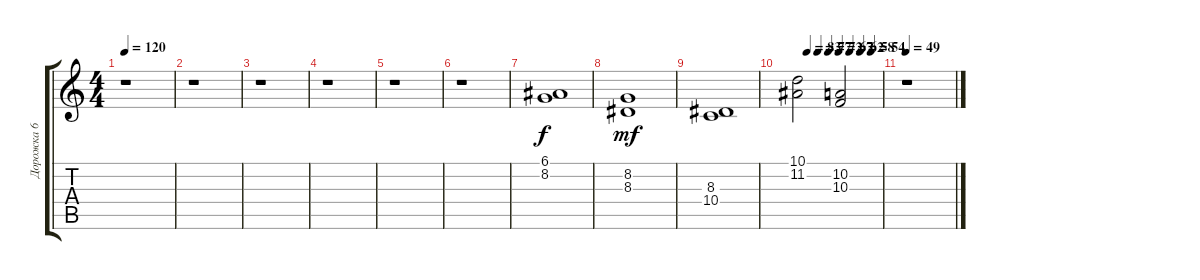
\track ("Дорожка 6" "Дорожка 6") {instrument stringensemble2}
\staff {score tabs}
\tuning (E4 B3 G3 D3 A2 E2) {hide}
\ts (4 4)
\tempo 120
\clef g2
\ks c
r.1{dy mf} |
r.1 |
r.1 |
r.1 |
r.1 |
r.1 |
(6.1 8.2).1{dy f} |
(8.2 8.3).1{dy mf} |
(8.3 10.4).1 |
\tempo (83 0.125)
\tempo (77 0.25)
\tempo (72 0.375)
\tempo (67 0.5)
\tempo (62 0.625)
\tempo (58 0.75)
\tempo (54 0.875)
(10.1 11.2).2 (10.2 10.3).2 |
\tempo 49
r.1
